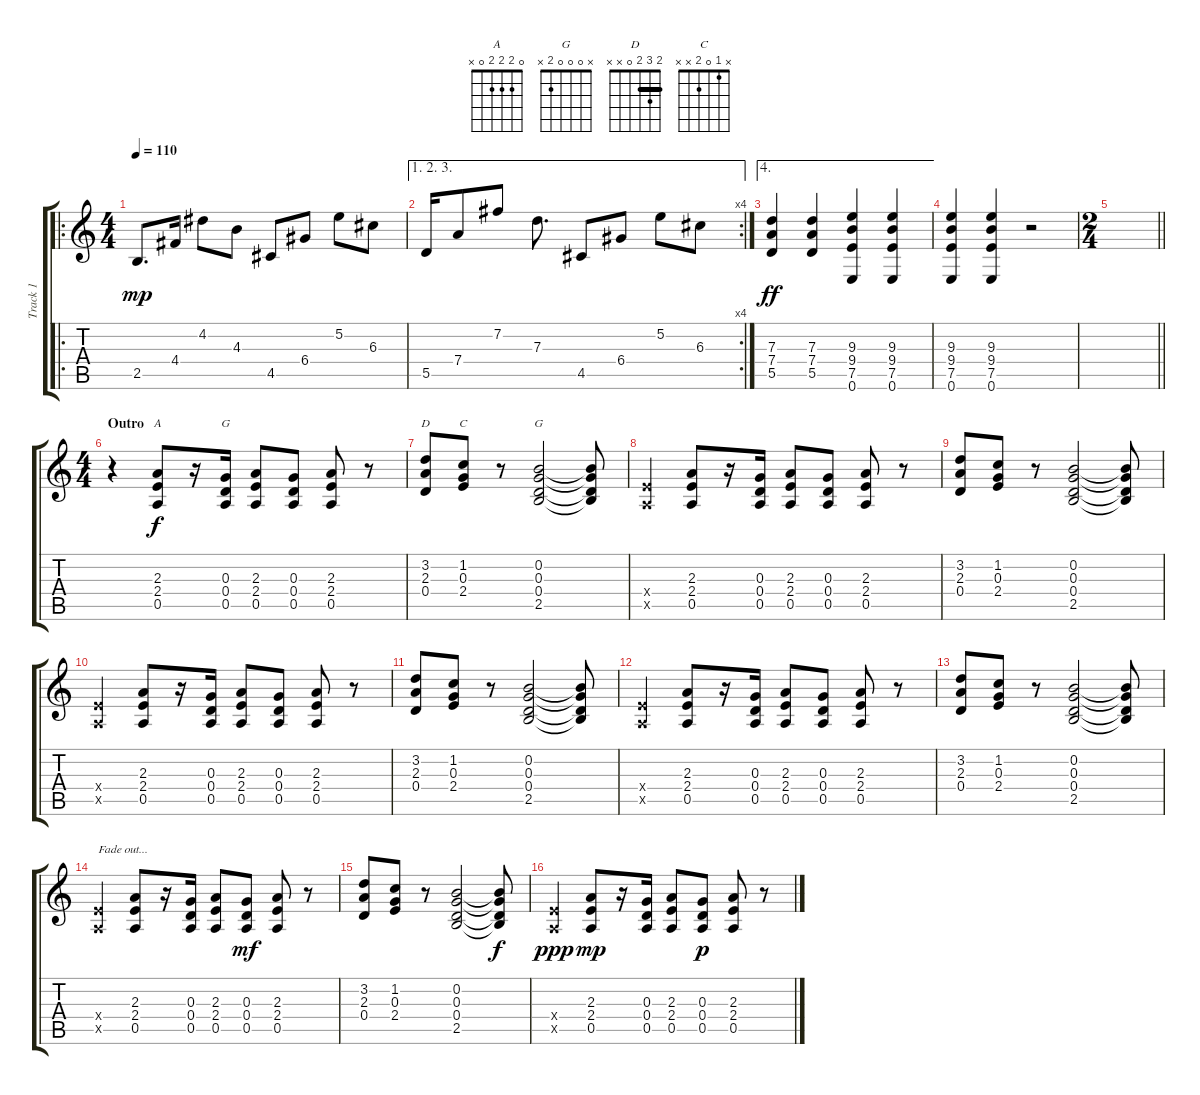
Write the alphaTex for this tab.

\track ("Track 1" "Track 1") {instrument overdrivenguitar}
\staff {score tabs}
\tuning (E4 B3 G3 D3 A2 E2) {hide}
\chord ("A" 0 2 2 2 0 x)
\chord ("G" 3 0 0 0 2 3)
\chord ("D" 2 3 2 0 x x) {barre 2}
\chord ("C" x 1 0 2 x x)
\chord ("G" x 0 0 0 2 x)
\ro
\ts (4 4)
\tempo 110
\clef g2
\ks c
2.5.8{d dy mp instrument electricguitarclean} 4.4.16 4.2.8 4.3.8 4.5.8 6.4.8 5.2.8 6.3.8 |
\ae (1 2 3)
\rc 4
5.5.16 7.4.8 7.2.8 7.3.8{d} 4.5.8 6.4.8 5.2.8 6.3.8 |
\ae 4
(7.3 7.4 5.5).4{dy ff instrument overdrivenguitar} (7.3 7.4 5.5).4 (9.3 9.4 7.5 0.6).4 (9.3 9.4 7.5 0.6).4 |
(9.3 9.4 7.5 0.6).4 (9.3 9.4 7.5 0.6).4 r.2 |
\ts (2 4)
\barLineRight lightlight
|
\ts (4 4)
\section ("" "Outro")
r.4 (2.3 2.4 0.5).8{ch "A" dy f} r.16 (0.3 0.4 0.5).16{ch "G"} (2.3 2.4 0.5).8 (0.3 0.4 0.5).8 (2.3 2.4 0.5).8 r.8 |
(3.2 2.3 0.4).8{ch "D"} (1.2 0.3 2.4).8{ch "C"} r.8 (0.2 0.3 0.4 2.5).2{ch "G"} (0.2{t} 0.3{t} 0.4{t} 2.5{t}).8 |
(2.4{x} 0.5{x}).4 (2.3 2.4 0.5).8 r.16 (0.3 0.4 0.5).16 (2.3 2.4 0.5).8 (0.3 0.4 0.5).8 (2.3 2.4 0.5).8 r.8 |
(3.2 2.3 0.4).8 (1.2 0.3 2.4).8 r.8 (0.2 0.3 0.4 2.5).2 (0.2{t} 0.3{t} 0.4{t} 2.5{t}).8 |
(2.4{x} 0.5{x}).4 (2.3 2.4 0.5).8 r.16 (0.3 0.4 0.5).16 (2.3 2.4 0.5).8 (0.3 0.4 0.5).8 (2.3 2.4 0.5).8 r.8 |
(3.2 2.3 0.4).8 (1.2 0.3 2.4).8 r.8 (0.2 0.3 0.4 2.5).2 (0.2{t} 0.3{t} 0.4{t} 2.5{t}).8 |
(2.4{x} 0.5{x}).4 (2.3 2.4 0.5).8 r.16 (0.3 0.4 0.5).16 (2.3 2.4 0.5).8 (0.3 0.4 0.5).8 (2.3 2.4 0.5).8 r.8 |
(3.2 2.3 0.4).8 (1.2 0.3 2.4).8 r.8 (0.2 0.3 0.4 2.5).2 (0.2{t} 0.3{t} 0.4{t} 2.5{t}).8 |
(2.4{x} 0.5{x}).4{txt "Fade out..."} (2.3 2.4 0.5).8 r.16 (0.3 0.4 0.5).16 (2.3 2.4 0.5).8 (0.3 0.4 0.5).8{dy mf} (2.3 2.4 0.5).8 r.8 |
(3.2 2.3 0.4).8 (1.2 0.3 2.4).8 r.8 (0.2 0.3 0.4 2.5).2 (0.2{t} 0.3{t} 0.4{t} 2.5{t}).8{dy f} |
(2.4{x} 0.5{x}).4{dy ppp} (2.3 2.4 0.5).8{dy mp} r.16 (0.3 0.4 0.5).16 (2.3 2.4 0.5).8 (0.3 0.4 0.5).8{dy p} (2.3 2.4 0.5).8 r.8
